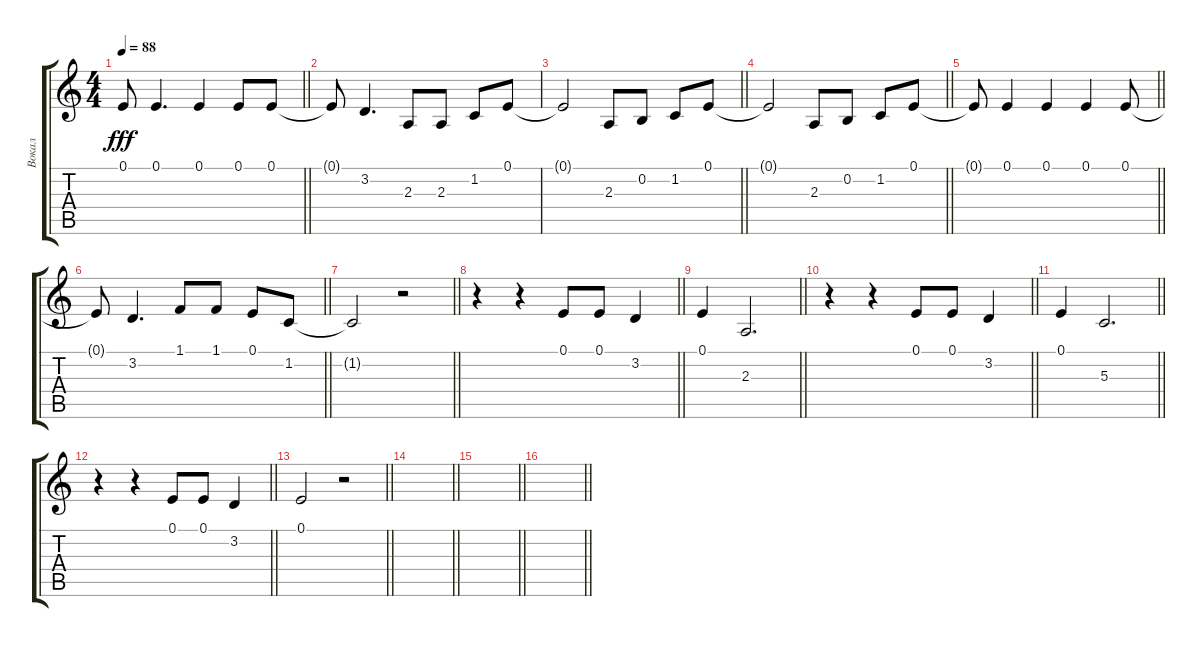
\track ("Вокал " "Вокал ") {solo instrument clarinet}
\staff {score tabs}
\tuning (E4 B3 G3 D3 A2 E2) {hide}
\ts (4 4)
\tempo 88
\clef g2
\barLineRight lightlight
\ks aminor
0.1{t}.8{dy fff} 0.1.4{d} 0.1.4 0.1.8 0.1.8 |
0.1{t}.8 3.2.4{d} 2.3.8 2.3.8 1.2.8 0.1.8 |
\barLineRight lightlight
0.1{t}.2 2.3.8 0.2.8 1.2.8 0.1.8 |
\barLineRight lightlight
0.1{t}.2 2.3.8 0.2.8 1.2.8 0.1.8 |
\barLineRight lightlight
0.1{t}.8 0.1.4 0.1.4 0.1.4 0.1.8 |
\barLineRight lightlight
0.1{t}.8 3.2.4{d} 1.1.8 1.1.8 0.1.8 1.2.8 |
\barLineRight lightlight
1.2{t}.2 r.2 |
\barLineRight lightlight
r.4 r.4 0.1.8 0.1.8 3.2.4 |
\barLineRight lightlight
0.1.4 2.3.2{d} |
\barLineRight lightlight
r.4 r.4 0.1.8 0.1.8 3.2.4 |
\barLineRight lightlight
0.1.4 5.3.2{d} |
\barLineRight lightlight
r.4 r.4 0.1.8 0.1.8 3.2.4 |
\section ("" "")
\barLineRight lightlight
0.1.2 r.2 |
\barLineRight lightlight
|
\barLineRight lightlight
|
\barLineRight lightlight
